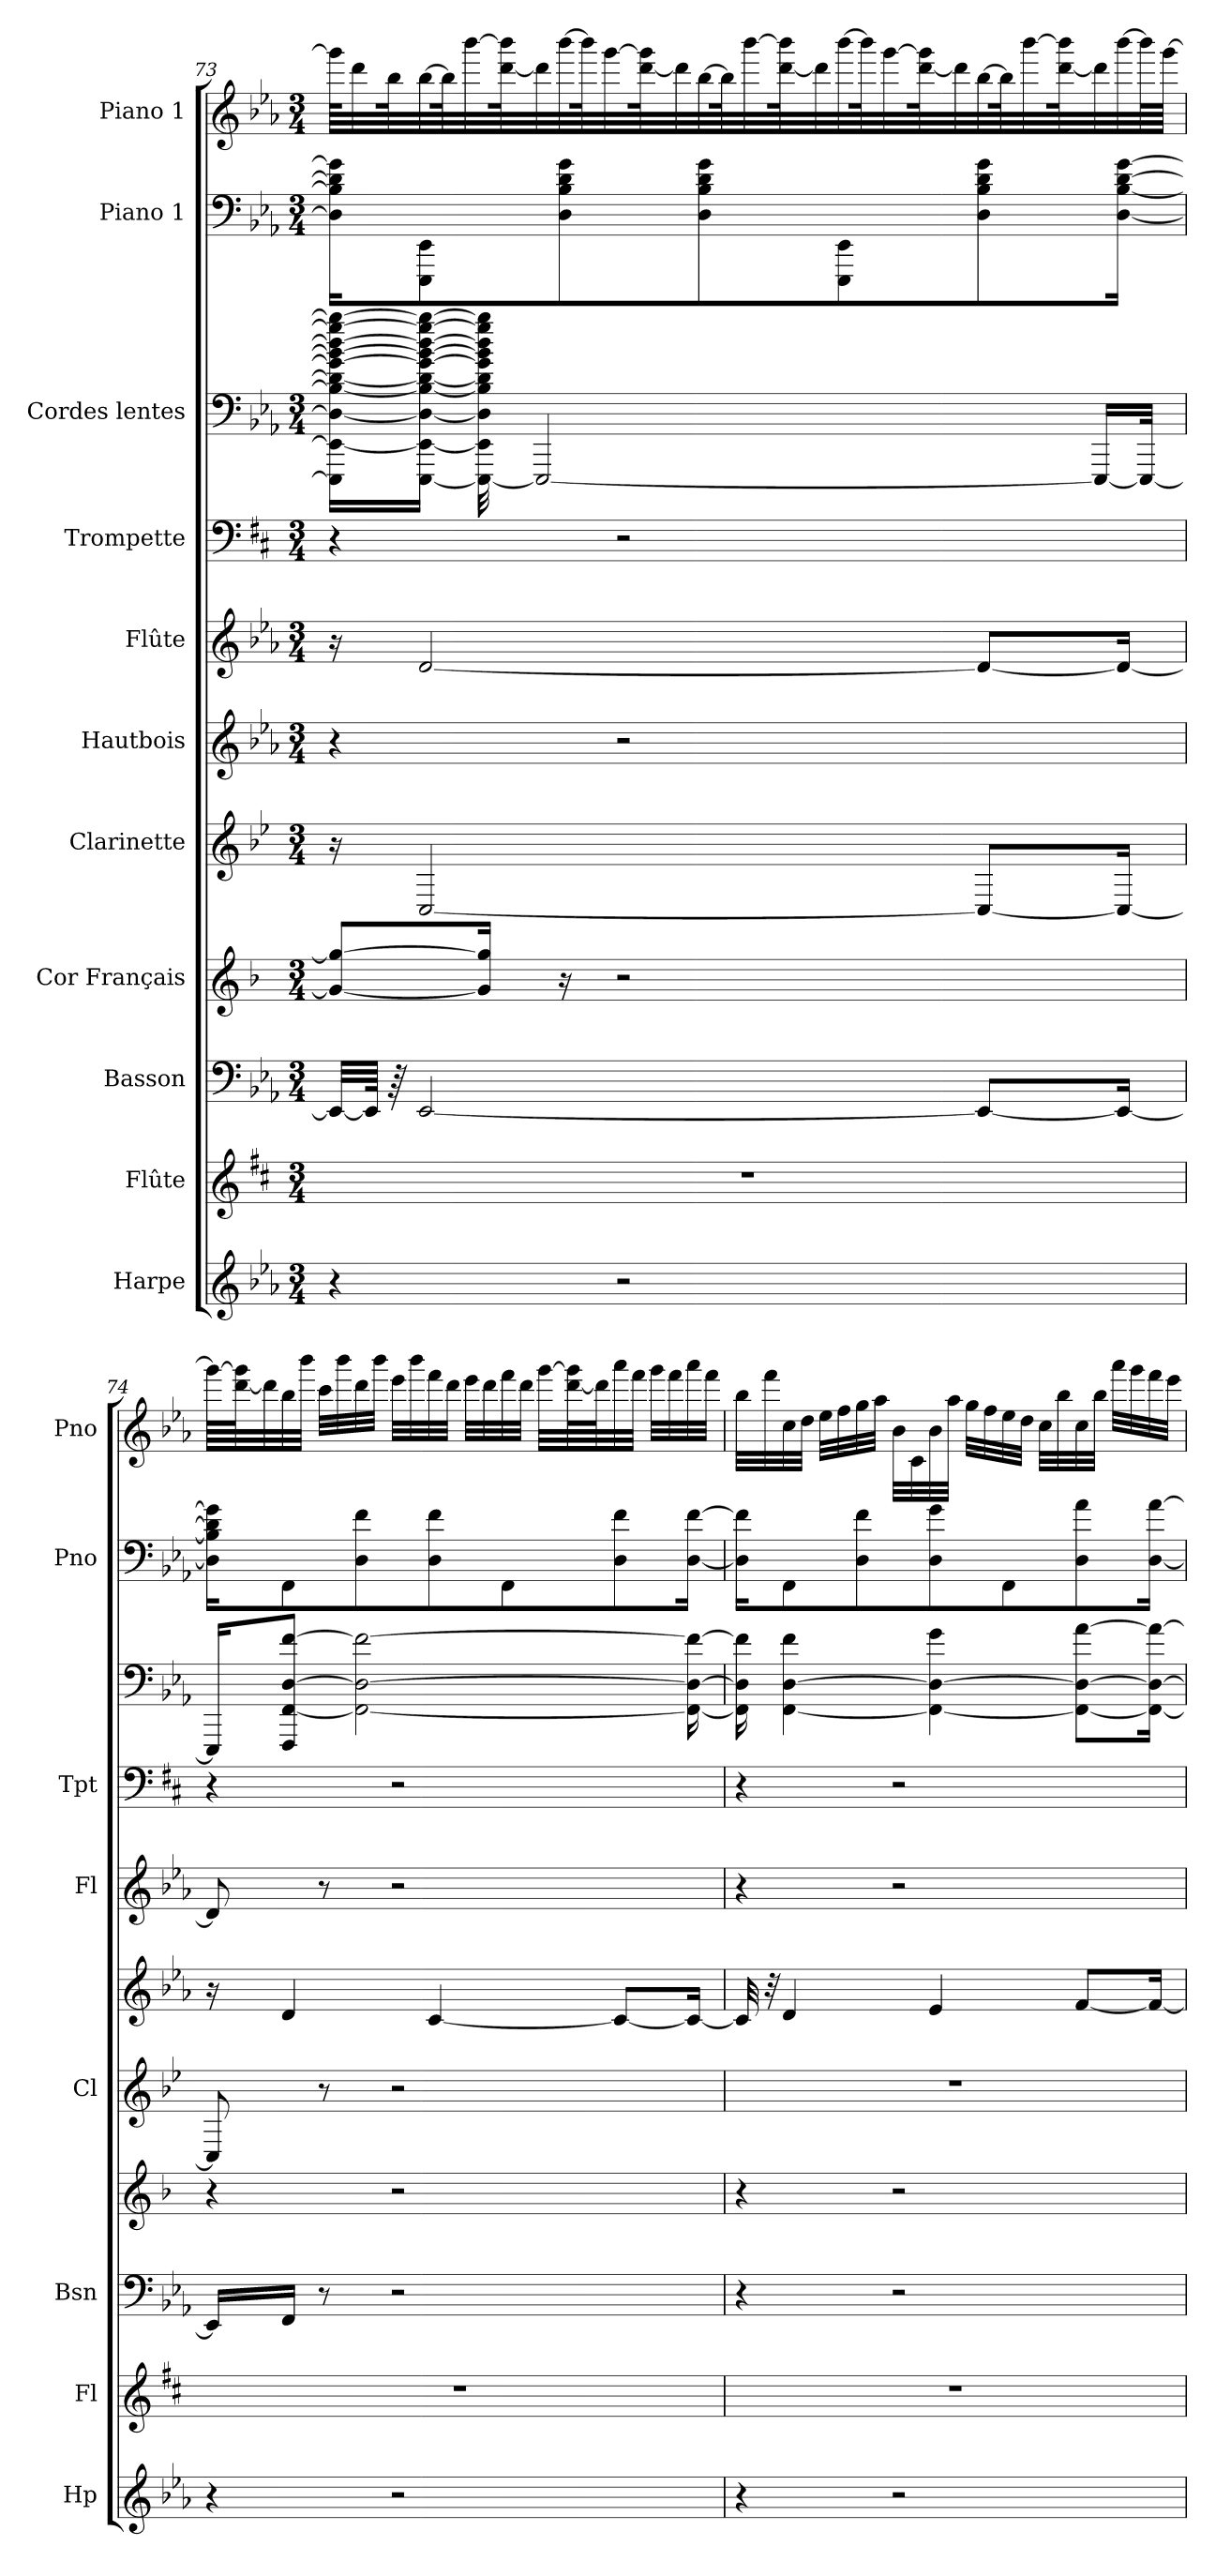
**kern	**kern	**kern	**kern	**kern	**kern	**kern	**kern	**kern	**kern	**kern
*part11	*part10	*part9	*part8	*part7	*part6	*part5	*part4	*part3	*part2	*part1
*staff11	*staff10	*staff9	*staff8	*staff7	*staff6	*staff5	*staff4	*staff3	*staff2	*staff1
*I"Harpe	*I"Flûte	*I"Basson	*I"Cor Français	*I"Clarinette	*I"Hautbois	*I"Flûte	*I"Trompette	*I"Cordes lentes	*I"Piano 1	*I"Piano 1
*I'Hp	*I'Fl	*I'Bsn	*	*I'Cl	*	*I'Fl	*I'Tpt	*	*I'Pno	*I'Pno
!!LO:PB:g=z
*clefG2	*clefG2	*clefF4	*clefG2	*clefG2	*clefG2	*clefG2	*clefF4	*clefF4	*clefF4	*clefG2
*	*	*	*ITrd4c7	*ITrd1c2	*	*	*ITrd1c2	*	*	*
*k[b-e-a-]	*k[f#c#]	*k[b-e-a-]	*k[b-e-]	*k[b-e-a-d-]	*k[b-e-a-]	*k[b-e-a-]	*k[]	*k[b-e-a-]	*k[b-e-a-]	*k[b-e-a-]
*E-:	*D:	*E-:	*B-:	*A-:	*E-:	*E-:	*C:	*E-:	*E-:	*E-:
*M3/4	*M3/4	*M3/4	*M3/4	*M3/4	*M3/4	*M3/4	*M3/4	*M3/4	*M3/4	*M3/4
=73	=73	=73	=73	=73	=73	=73	=73	=73	=73	=73
4r	2.r	32EE-/LLL_	8c/_ 8cc/_L	16r	4r	16r	4r	16EEE-\] 16EE-\_ 16D\_ 16B-\_ 16d\_ 16g\_ 16b-\_ 16dd\_ 16gg\_ 16bb-\_LL	16D\] 16B-\] 16d\] 16g\]KL	64ggg\KLLL]
.	.	.	.	.	.	.	.	.	.	32ddd\
.	.	64EE-/JJJk]	.	.	.	.	.	.	.	.
.	.	64r	.	.	.	.	.	.	.	64bb-\K
.	.	[2EE-/	.	[2BB-/	.	[2d/	.	[16EEE-\ 16EE-\_ 16D\_ 16B-\_ 16d\_ 16g\_ 16b-\_ 16dd\_ 16gg\_ 16bb-\_JJ	8EEE-\ 8EE-\	[32bb-\
.	.	.	.	.	.	.	.	.	.	64bb-\K]
.	.	.	.	.	.	.	.	.	.	[32bbb-\
.	.	.	16c/] 16cc/]Jk	.	.	.	.	32EEE-\_ 32EE-\] 32D\] 32B-\] 32d\] 32g\] 32b-\] 32dd\] 32gg\] 32bb-\]	.	.
.	.	.	.	.	.	.	.	.	.	[64ddd\ 64bbb-\]K
.	.	.	.	.	.	.	.	2EEE-/_	.	32ddd\]
.	.	.	16r	.	.	.	.	.	8D\ 8B-\ 8d\ 8g\	[32bbb-\
.	.	.	.	.	.	.	.	.	.	64bbb-\K]
.	.	.	.	.	.	.	.	.	.	[32ggg\
2r	.	.	2r	.	2r	.	2r	.	.	.
.	.	.	.	.	.	.	.	.	.	[64ddd\ 64ggg\]K
.	.	.	.	.	.	.	.	.	.	32ddd\]
.	.	.	.	.	.	.	.	.	8D\ 8B-\ 8d\ 8g\	[32bb-\
.	.	.	.	.	.	.	.	.	.	64bb-\K]
.	.	.	.	.	.	.	.	.	.	[32bbb-\
.	.	.	.	.	.	.	.	.	.	[64ddd\ 64bbb-\]K
.	.	.	.	.	.	.	.	.	.	32ddd\]
.	.	.	.	.	.	.	.	.	8EEE-\ 8EE-\	[32bbb-\
.	.	.	.	.	.	.	.	.	.	64bbb-\K]
.	.	.	.	.	.	.	.	.	.	[32ggg\
.	.	.	.	.	.	.	.	.	.	[64ddd\ 64ggg\]K
.	.	.	.	.	.	.	.	.	.	32ddd\]
.	.	8EE-/L_	.	8BB-/L_	.	8d/L_	.	.	8D\ 8B-\ 8d\ 8g\	[32bb-\
.	.	.	.	.	.	.	.	.	.	64bb-\K]
.	.	.	.	.	.	.	.	.	.	[32bbb-\
.	.	.	.	.	.	.	.	.	.	[64ddd\ 64bbb-\]K
.	.	.	.	.	.	.	.	16EEE-/LL_	.	32ddd\]
.	.	16EE-/Jk_	.	16BB-/Jk_	.	16d/Jk_	.	.	[16D\ [16B-\ [16d\ [16g\Jk	[32bbb-\
.	.	.	.	.	.	.	.	32EEE-/JJk_	.	64bbb-\L]
.	.	.	.	.	.	.	.	.	.	[64ggg\JJJJ
!!LO:PB:g=z
=74	=74	=74	=74	=74	=74	=74	=74	=74	=74	=74
4r	2.r	16EE-/LL]	4r	8BB-/]	16r	8d/]	4r	16EEE-/KL]	16D\] 16B-\] 16d\] 16g\]KL	64ggg\LLLL_
.	.	.	.	.	.	.	.	.	.	[64ddd\ 64ggg\]J
.	.	.	.	.	.	.	.	.	.	32ddd\]
.	.	16FF/JJ	.	.	4d/	.	.	8FFF/ [8FF/ [8D/ [8f/J	8FF\	32bb-\
.	.	.	.	.	.	.	.	.	.	32bbb-\JJJ
.	.	8r	.	8r	.	8r	.	.	.	32ccc\LLL
.	.	.	.	.	.	.	.	.	.	32bbb-\
.	.	.	.	.	.	.	.	2FF\_ 2D\_ 2f\_	8D\ 8f\	32ddd\
.	.	.	.	.	.	.	.	.	.	32bbb-\JJJ
2r	.	2r	2r	2r	.	2r	2r	.	.	32eee-\LLL
.	.	.	.	.	.	.	.	.	.	32bbb-\
.	.	.	.	.	[4c/	.	.	.	8D\ 8f\	32fff\
.	.	.	.	.	.	.	.	.	.	32ddd\JJJ
.	.	.	.	.	.	.	.	.	.	32eee-\LLL
.	.	.	.	.	.	.	.	.	.	32ddd\
.	.	.	.	.	.	.	.	.	8FF\	32fff\
.	.	.	.	.	.	.	.	.	.	32ddd\JJJ
.	.	.	.	.	.	.	.	.	.	[32ggg\LLL
.	.	.	.	.	.	.	.	.	.	[64ddd\ 64ggg\]L
.	.	.	.	.	.	.	.	.	.	64ddd\J]
.	.	.	.	.	8c/L_	.	.	.	8D\ 8f\	32aaa-\
.	.	.	.	.	.	.	.	.	.	32fff\JJJ
.	.	.	.	.	.	.	.	.	.	32ggg\LLL
.	.	.	.	.	.	.	.	.	.	32fff\
.	.	.	.	.	16c/Jk_	.	.	16FF\_ 16D\_ 16f\_	[16D\ [16f\Jk	32aaa-\
.	.	.	.	.	.	.	.	.	.	32fff\JJJ
!!LO:PB:g=z
=75	=75	=75	=75	=75	=75	=75	=75	=75	=75	=75
4r	2.r	4r	4r	2.r	32c/]	4r	4r	16FF\] 16D\] 16f\]	16D\] 16f\]KL	32bb-\LLL
.	.	.	.	.	32r	.	.	.	.	32fff\
.	.	.	.	.	4d/	.	.	[4FF\ [4D\ 4f\	8FF\	32cc\
.	.	.	.	.	.	.	.	.	.	32dd\JJJ
.	.	.	.	.	.	.	.	.	.	32ee-\LLL
.	.	.	.	.	.	.	.	.	.	32ff\
.	.	.	.	.	.	.	.	.	8D\ 8f\	32gg\
.	.	.	.	.	.	.	.	.	.	32aa-\JJJ
2r	.	2r	2r	.	.	2r	2r	.	.	32b-\LLL
.	.	.	.	.	.	.	.	.	.	32c\
.	.	.	.	.	4e-/	.	.	4FF\_ 4D\_ 4g\	8D\ 8g\	32b-\
.	.	.	.	.	.	.	.	.	.	32aa-\JJJ
.	.	.	.	.	.	.	.	.	.	32gg\LLL
.	.	.	.	.	.	.	.	.	.	32ff\
.	.	.	.	.	.	.	.	.	8FF\	32ee-\
.	.	.	.	.	.	.	.	.	.	32dd\JJJ
.	.	.	.	.	.	.	.	.	.	32cc\LLL
.	.	.	.	.	.	.	.	.	.	32bb-\
.	.	.	.	.	[8f/L	.	.	8FF\_ 8D\_ [8a-\L	8D\ 8a-\	32cc\
.	.	.	.	.	.	.	.	.	.	32bb-\JJJ
.	.	.	.	.	.	.	.	.	.	32aaa-\LLL
.	.	.	.	.	.	.	.	.	.	32ggg\
.	.	.	.	.	16f/Jk_	.	.	16FF\_ 16D\_ 16a-\_Jk	[16D\ [16a-\Jk	32fff\
.	.	.	.	.	.	.	.	.	.	32eee-\JJJ
=	=	=	=	=	=	=	=	=	=	=
*-	*-	*-	*-	*-	*-	*-	*-	*-	*-	*-
